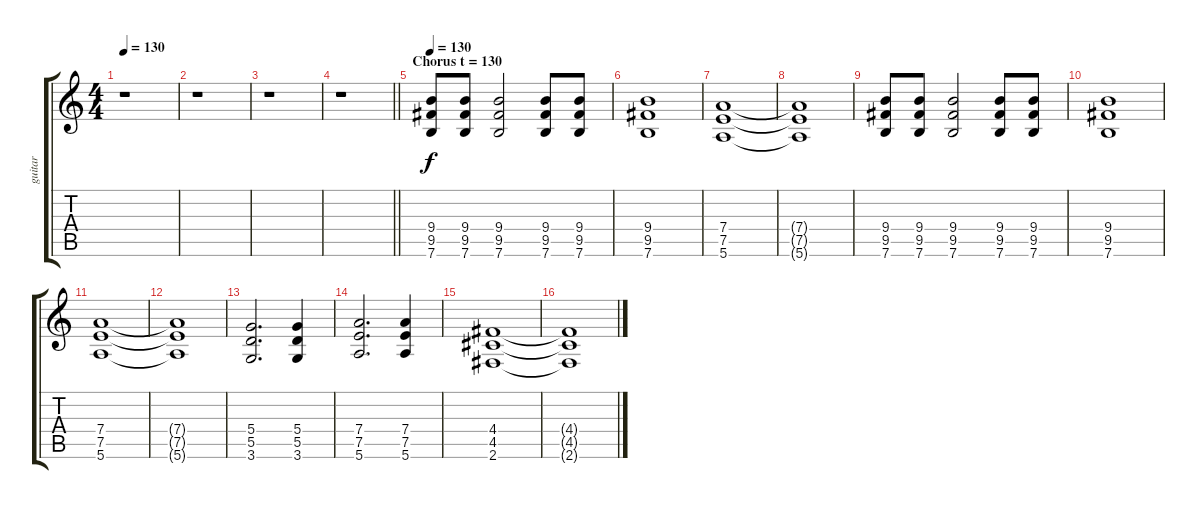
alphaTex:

\track ("guitar" "guitar") {instrument distortionguitar}
\staff {score tabs}
\tuning (E4 B3 G3 D3 A2 E2) {hide}
\ts (4 4)
\tempo 130
\clef g2
\ks c
r.1{dy f} |
r.1 |
r.1 |
\barLineRight lightlight
r.1 |
\section ("" "Chorus t = 130")
\tempo 130
(9.4 9.5 7.6).8 (9.4 9.5 7.6).8 (9.4 9.5 7.6).2 (9.4 9.5 7.6).8 (9.4 9.5 7.6).8 |
(9.4 9.5 7.6).1 |
(7.4 7.5 5.6).1 |
(7.4{t} 7.5{t} 5.6{t}).1 |
(9.4 9.5 7.6).8 (9.4 9.5 7.6).8 (9.4 9.5 7.6).2 (9.4 9.5 7.6).8 (9.4 9.5 7.6).8 |
(9.4 9.5 7.6).1 |
(7.4 7.5 5.6).1 |
(7.4{t} 7.5{t} 5.6{t}).1 |
(5.4 5.5 3.6).2{d} (5.4 5.5 3.6).4 |
(7.4 7.5 5.6).2{d} (7.4 7.5 5.6).4 |
(4.4 4.5 2.6).1 |
(4.4{t} 4.5{t} 2.6{t}).1
